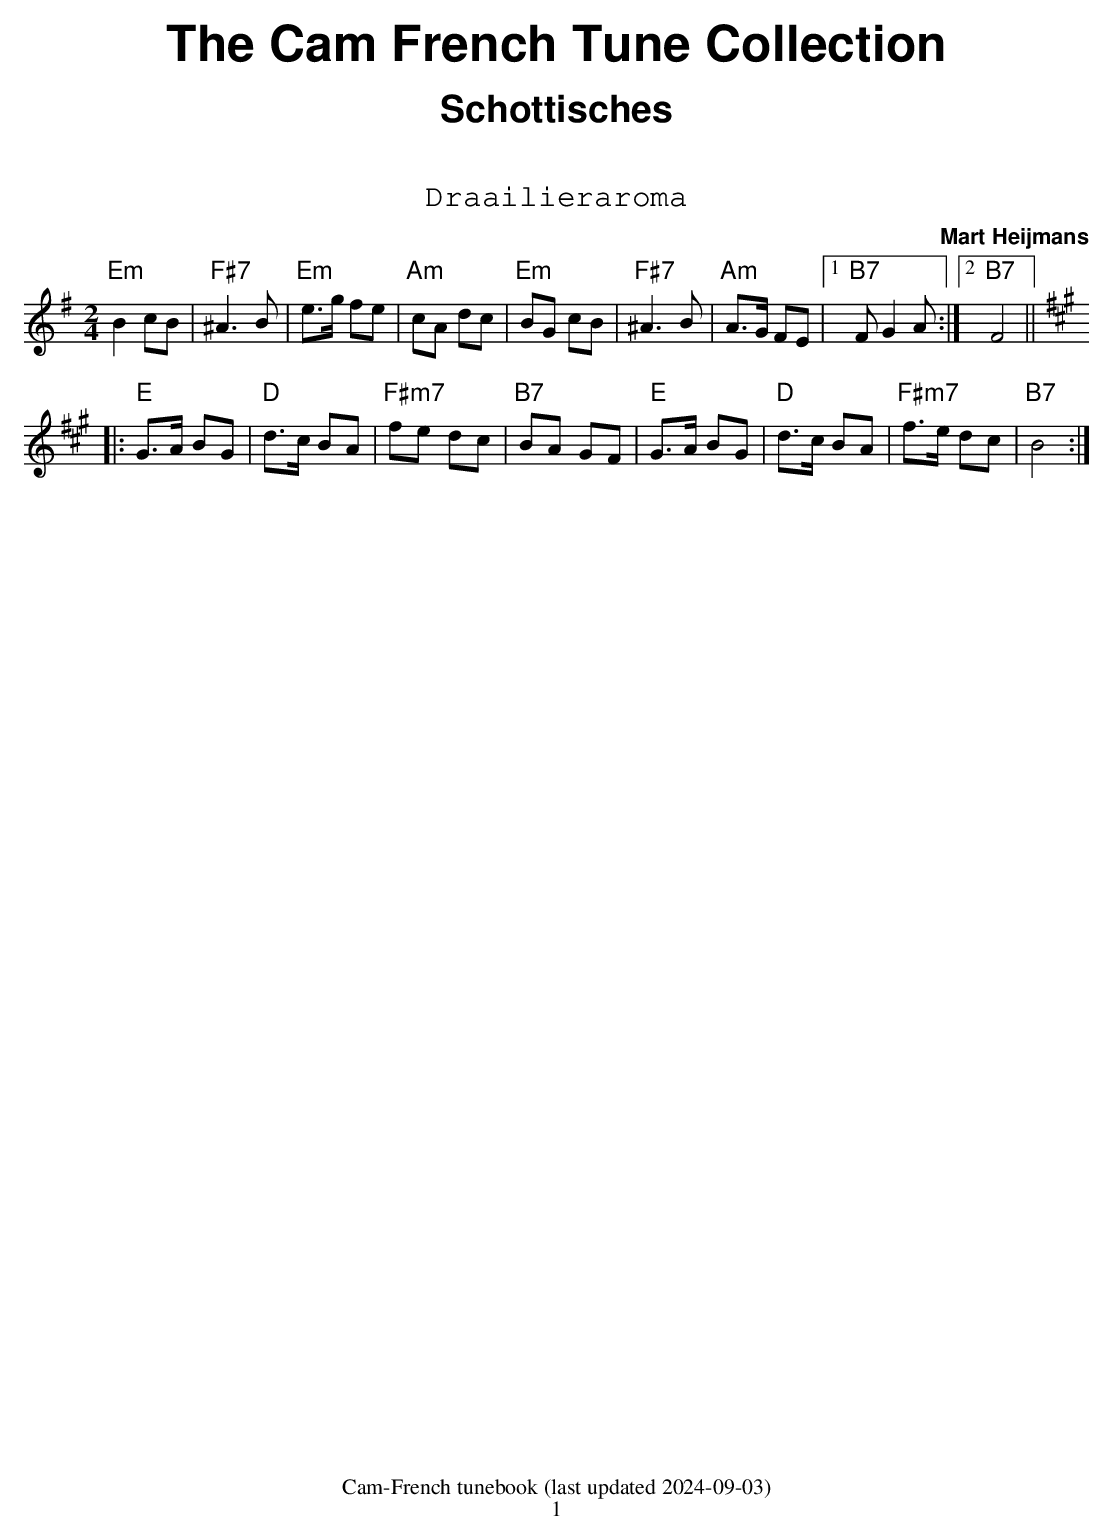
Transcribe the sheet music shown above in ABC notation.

X:1
T:Draailieraroma
C:Mart Heijmans
M:2/4
L:1/8
K:Em
"Em"B2 cB | "F#7"^A3B | "Em"e3/2g/2 fe | "Am"cA dc |\
"Em"BG cB | "F#7"^A3B | "Am"A3/2G/2 FE |1 "B7"FG2A :|2 "B7"F4 ||
K:Amaj
|:"E"G3/2A/2 BG | "D"d3/2c/2 BA | "F#m7"fe dc | "B7"BA GF |\
"E"G3/2A/2 BG | "D"d3/2c/2 BA | "F#m7"f3/2e/2 dc | "B7"B4 :|
